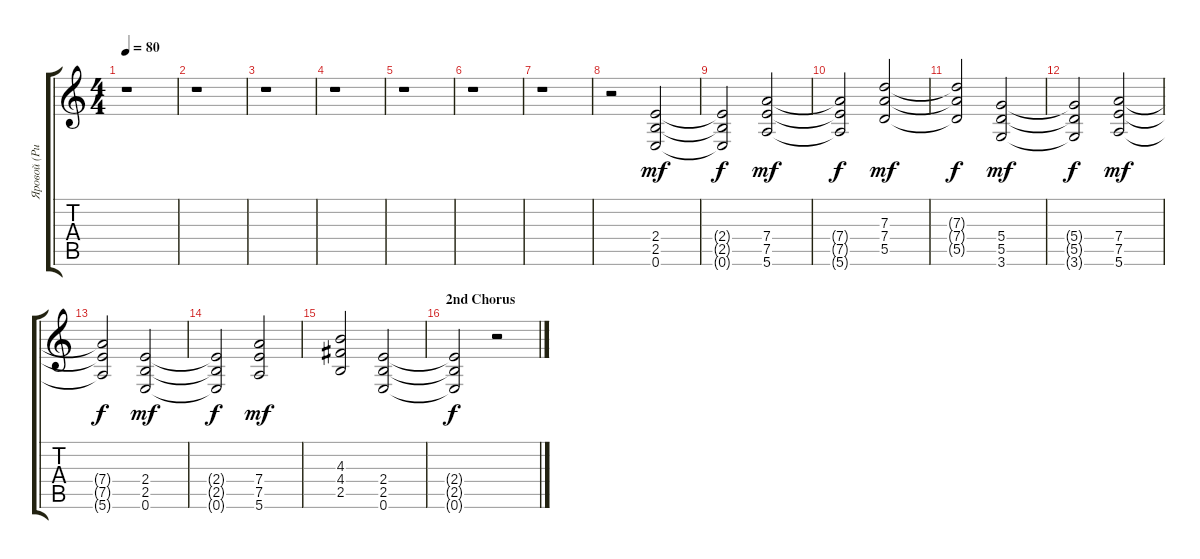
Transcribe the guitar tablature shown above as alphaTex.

\track ("Яровой (Ритм)" "Яровой (Ри") {instrument distortionguitar}
\staff {score tabs}
\tuning (E4 B3 G3 D3 A2 E2) {hide}
\ts (4 4)
\tempo 80
\clef g2
\ks c
r.1{dy f} |
r.1 |
r.1 |
r.1 |
r.1 |
r.1 |
r.1 |
r.2 (2.4 2.5 0.6).2{dy mf} |
(2.4{t} 2.5{t} 0.6{t}).2{dy f} (7.4 7.5 5.6).2{dy mf} |
(7.4{t} 7.5{t} 5.6{t}).2{dy f} (7.3 7.4 5.5).2{dy mf} |
(7.3{t} 7.4{t} 5.5{t}).2{dy f} (5.4 5.5 3.6).2{dy mf} |
(5.4{t} 5.5{t} 3.6{t}).2{dy f} (7.4 7.5 5.6).2{dy mf} |
(7.4{t} 7.5{t} 5.6{t}).2{dy f} (2.4 2.5 0.6).2{dy mf} |
(2.4{t} 2.5{t} 0.6{t}).2{dy f} (7.4 7.5 5.6).2{dy mf} |
(4.3 4.4 2.5).2 (2.4 2.5 0.6).2 |
\section ("" "2nd Chorus")
(2.4{t} 2.5{t} 0.6{t}).2{dy f} r.2
